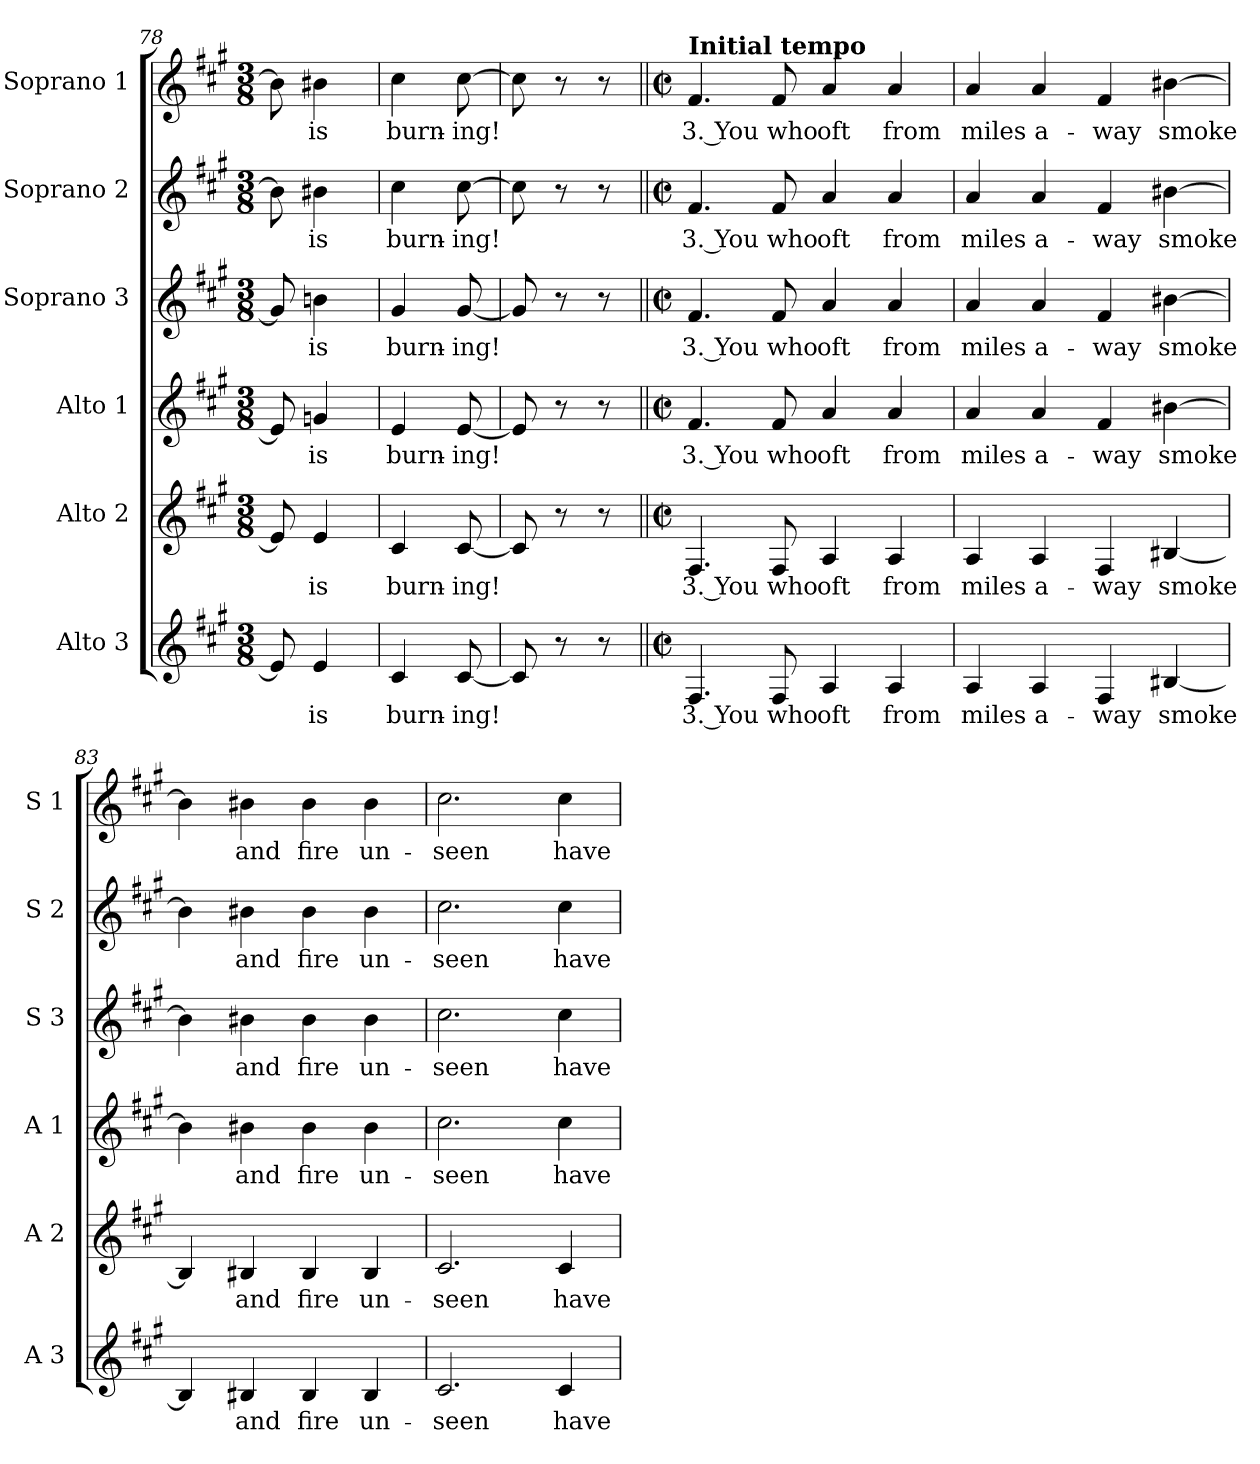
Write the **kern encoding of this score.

**kern	**text	**kern	**text	**kern	**text	**kern	**text	**kern	**text	**kern	**text
*part6	*part6	*part5	*part5	*part4	*part4	*part3	*part3	*part2	*part2	*part1	*part1
*staff6	*staff6	*staff5	*staff5	*staff4	*staff4	*staff3	*staff3	*staff2	*staff2	*staff1	*staff1
*I"Alto 3	*	*I"Alto 2	*	*I"Alto 1	*	*I"Soprano 3	*	*I"Soprano 2	*	*I"Soprano 1	*
*I'A 3	*	*I'A 2	*	*I'A 1	*	*I'S 3	*	*I'S 2	*	*I'S 1	*
*clefG2	*	*clefG2	*	*clefG2	*	*clefG2	*	*clefG2	*	*clefG2	*
*k[f#c#g#]	*	*k[f#c#g#]	*	*k[f#c#g#]	*	*k[f#c#g#]	*	*k[f#c#g#]	*	*k[f#c#g#]	*
*f#:	*	*f#:	*	*f#:	*	*f#:	*	*f#:	*	*f#:	*
*M3/8	*	*M3/8	*	*M3/8	*	*M3/8	*	*M3/8	*	*M3/8	*
=78	=78	=78	=78	=78	=78	=78	=78	=78	=78	=78	=78
8e/]	.	8e/]	.	8e/]	.	8g#/]	.	8b#\]	.	8b#\]	.
!	!LO:LY:b	!	!	!	!	!	!	!	!	!	!
!	!	!	!LO:LY:b	!	!	!	!	!	!	!	!
!	!	!	!	!	!LO:LY:b	!	!	!	!	!	!
!	!	!	!	!	!	!	!LO:LY:b	!	!	!	!
!	!	!	!	!	!	!	!	!	!LO:LY:b	!	!
!	!	!	!	!	!	!	!	!	!	!	!LO:LY:b
4e/	is	4e/	is	4gn/	is	4bn\	is	4b#X\	is	4b#X\	is
=79	=79	=79	=79	=79	=79	=79	=79	=79	=79	=79	=79
!	!LO:LY:b	!	!	!	!	!	!	!	!	!	!
!	!	!	!LO:LY:b	!	!	!	!	!	!	!	!
!	!	!	!	!	!LO:LY:b	!	!	!	!	!	!
!	!	!	!	!	!	!	!LO:LY:b	!	!	!	!
!	!	!	!	!	!	!	!	!	!LO:LY:b	!	!
!	!	!	!	!	!	!	!	!	!	!	!LO:LY:b
4c#/	burn-	4c#/	burn-	4e/	burn-	4g#/	burn-	4cc#\	burn-	4cc#\	burn-
!	!LO:LY:b	!	!	!	!	!	!	!	!	!	!
!	!	!	!LO:LY:b	!	!	!	!	!	!	!	!
!	!	!	!	!	!LO:LY:b	!	!	!	!	!	!
!	!	!	!	!	!	!	!LO:LY:b	!	!	!	!
!	!	!	!	!	!	!	!	!	!LO:LY:b	!	!
!	!	!	!	!	!	!	!	!	!	!	!LO:LY:b
[8c#/	-ing!	[8c#/	-ing!	[8e/	-ing!	[8g#/	-ing!	[8cc#\	-ing!	[8cc#\	-ing!
=80	=80	=80	=80	=80	=80	=80	=80	=80	=80	=80	=80
8c#/]	.	8c#/]	.	8e/]	.	8g#/]	.	8cc#\]	.	8cc#\]	.
8r	.	8r	.	8r	.	8r	.	8r	.	8r	.
8r	.	8r	.	8r	.	8r	.	8r	.	8r	.
=81||	=81||	=81||	=81||	=81||	=81||	=81||	=81||	=81||	=81||	=81||	=81||
*M2/2	*	*M2/2	*	*M2/2	*	*M2/2	*	*M2/2	*	*M2/2	*
*met(c|)	*	*met(c|)	*	*met(c|)	*	*met(c|)	*	*met(c|)	*	*met(c|)	*
!	!LO:LY:b	!	!	!	!	!	!	!	!	!	!
!	!	!	!LO:LY:b	!	!	!	!	!	!	!	!
!	!	!	!	!	!LO:LY:b	!	!	!	!	!	!
!	!	!	!	!	!	!	!LO:LY:b	!	!	!	!
!	!	!	!	!	!	!	!	!	!LO:LY:b	!	!
!	!	!	!	!	!	!	!	!	!	!LO:TX:a:B:t=Initial tempo	!
!	!	!	!	!	!	!	!	!	!	!	!LO:LY:b
4.F#/	3. You	4.F#/	3. You	4.f#/	3. You	4.f#/	3. You	4.f#/	3. You	4.f#/	3. You
!	!LO:LY:b	!	!	!	!	!	!	!	!	!	!
!	!	!	!LO:LY:b	!	!	!	!	!	!	!	!
!	!	!	!	!	!LO:LY:b	!	!	!	!	!	!
!	!	!	!	!	!	!	!LO:LY:b	!	!	!	!
!	!	!	!	!	!	!	!	!	!LO:LY:b	!	!
!	!	!	!	!	!	!	!	!	!	!	!LO:LY:b
8F#/	who	8F#/	who	8f#/	who	8f#/	who	8f#/	who	8f#/	who
!	!LO:LY:b	!	!	!	!	!	!	!	!	!	!
!	!	!	!LO:LY:b	!	!	!	!	!	!	!	!
!	!	!	!	!	!LO:LY:b	!	!	!	!	!	!
!	!	!	!	!	!	!	!LO:LY:b	!	!	!	!
!	!	!	!	!	!	!	!	!	!LO:LY:b	!	!
!	!	!	!	!	!	!	!	!	!	!	!LO:LY:b
4A/	oft	4A/	oft	4a/	oft	4a/	oft	4a/	oft	4a/	oft
!	!LO:LY:b	!	!	!	!	!	!	!	!	!	!
!	!	!	!LO:LY:b	!	!	!	!	!	!	!	!
!	!	!	!	!	!LO:LY:b	!	!	!	!	!	!
!	!	!	!	!	!	!	!LO:LY:b	!	!	!	!
!	!	!	!	!	!	!	!	!	!LO:LY:b	!	!
!	!	!	!	!	!	!	!	!	!	!	!LO:LY:b
4A/	from	4A/	from	4a/	from	4a/	from	4a/	from	4a/	from
=82	=82	=82	=82	=82	=82	=82	=82	=82	=82	=82	=82
!	!LO:LY:b	!	!	!	!	!	!	!	!	!	!
!	!	!	!LO:LY:b	!	!	!	!	!	!	!	!
!	!	!	!	!	!LO:LY:b	!	!	!	!	!	!
!	!	!	!	!	!	!	!LO:LY:b	!	!	!	!
!	!	!	!	!	!	!	!	!	!LO:LY:b	!	!
!	!	!	!	!	!	!	!	!	!	!	!LO:LY:b
4A/	miles	4A/	miles	4a/	miles	4a/	miles	4a/	miles	4a/	miles
!	!LO:LY:b	!	!	!	!	!	!	!	!	!	!
!	!	!	!LO:LY:b	!	!	!	!	!	!	!	!
!	!	!	!	!	!LO:LY:b	!	!	!	!	!	!
!	!	!	!	!	!	!	!LO:LY:b	!	!	!	!
!	!	!	!	!	!	!	!	!	!LO:LY:b	!	!
!	!	!	!	!	!	!	!	!	!	!	!LO:LY:b
4A/	a-	4A/	a-	4a/	a-	4a/	a-	4a/	a-	4a/	a-
!	!LO:LY:b	!	!	!	!	!	!	!	!	!	!
!	!	!	!LO:LY:b	!	!	!	!	!	!	!	!
!	!	!	!	!	!LO:LY:b	!	!	!	!	!	!
!	!	!	!	!	!	!	!LO:LY:b	!	!	!	!
!	!	!	!	!	!	!	!	!	!LO:LY:b	!	!
!	!	!	!	!	!	!	!	!	!	!	!LO:LY:b
4F#/	-way	4F#/	-way	4f#/	-way	4f#/	-way	4f#/	-way	4f#/	-way
!	!LO:LY:b	!	!	!	!	!	!	!	!	!	!
!	!	!	!LO:LY:b	!	!	!	!	!	!	!	!
!	!	!	!	!	!LO:LY:b	!	!	!	!	!	!
!	!	!	!	!	!	!	!LO:LY:b	!	!	!	!
!	!	!	!	!	!	!	!	!	!LO:LY:b	!	!
!	!	!	!	!	!	!	!	!	!	!	!LO:LY:b
[4B#X/	smoke	[4B#X/	smoke	[4b#X\	smoke	[4b#X\	smoke	[4b#X\	smoke	[4b#X\	smoke
=83	=83	=83	=83	=83	=83	=83	=83	=83	=83	=83	=83
4B#/]	.	4B#/]	.	4b#\]	.	4b#\]	.	4b#\]	.	4b#\]	.
!	!LO:LY:b	!	!	!	!	!	!	!	!	!	!
!	!	!	!LO:LY:b	!	!	!	!	!	!	!	!
!	!	!	!	!	!LO:LY:b	!	!	!	!	!	!
!	!	!	!	!	!	!	!LO:LY:b	!	!	!	!
!	!	!	!	!	!	!	!	!	!LO:LY:b	!	!
!	!	!	!	!	!	!	!	!	!	!	!LO:LY:b
4B#X/	and	4B#X/	and	4b#X\	and	4b#X\	and	4b#X\	and	4b#X\	and
!	!LO:LY:b	!	!	!	!	!	!	!	!	!	!
!	!	!	!LO:LY:b	!	!	!	!	!	!	!	!
!	!	!	!	!	!LO:LY:b	!	!	!	!	!	!
!	!	!	!	!	!	!	!LO:LY:b	!	!	!	!
!	!	!	!	!	!	!	!	!	!LO:LY:b	!	!
!	!	!	!	!	!	!	!	!	!	!	!LO:LY:b
4B#/	fire	4B#/	fire	4b#\	fire	4b#\	fire	4b#\	fire	4b#\	fire
!	!LO:LY:b	!	!	!	!	!	!	!	!	!	!
!	!	!	!LO:LY:b	!	!	!	!	!	!	!	!
!	!	!	!	!	!LO:LY:b	!	!	!	!	!	!
!	!	!	!	!	!	!	!LO:LY:b	!	!	!	!
!	!	!	!	!	!	!	!	!	!LO:LY:b	!	!
!	!	!	!	!	!	!	!	!	!	!	!LO:LY:b
4B#/	un-	4B#/	un-	4b#\	un-	4b#\	un-	4b#\	un-	4b#\	un-
!!LO:LB:g=z
=84	=84	=84	=84	=84	=84	=84	=84	=84	=84	=84	=84
!	!LO:LY:b	!	!	!	!	!	!	!	!	!	!
!	!	!	!LO:LY:b	!	!	!	!	!	!	!	!
!	!	!	!	!	!LO:LY:b	!	!	!	!	!	!
!	!	!	!	!	!	!	!LO:LY:b	!	!	!	!
!	!	!	!	!	!	!	!	!	!LO:LY:b	!	!
!	!	!	!	!	!	!	!	!	!	!	!LO:LY:b
2.c#/	-seen	2.c#/	-seen	2.cc#\	-seen	2.cc#\	-seen	2.cc#\	-seen	2.cc#\	-seen
!	!LO:LY:b	!	!	!	!	!	!	!	!	!	!
!	!	!	!LO:LY:b	!	!	!	!	!	!	!	!
!	!	!	!	!	!LO:LY:b	!	!	!	!	!	!
!	!	!	!	!	!	!	!LO:LY:b	!	!	!	!
!	!	!	!	!	!	!	!	!	!LO:LY:b	!	!
!	!	!	!	!	!	!	!	!	!	!	!LO:LY:b
4c#/	have	4c#/	have	4cc#\	have	4cc#\	have	4cc#\	have	4cc#\	have
=	=	=	=	=	=	=	=	=	=	=	=
*-	*-	*-	*-	*-	*-	*-	*-	*-	*-	*-	*-
